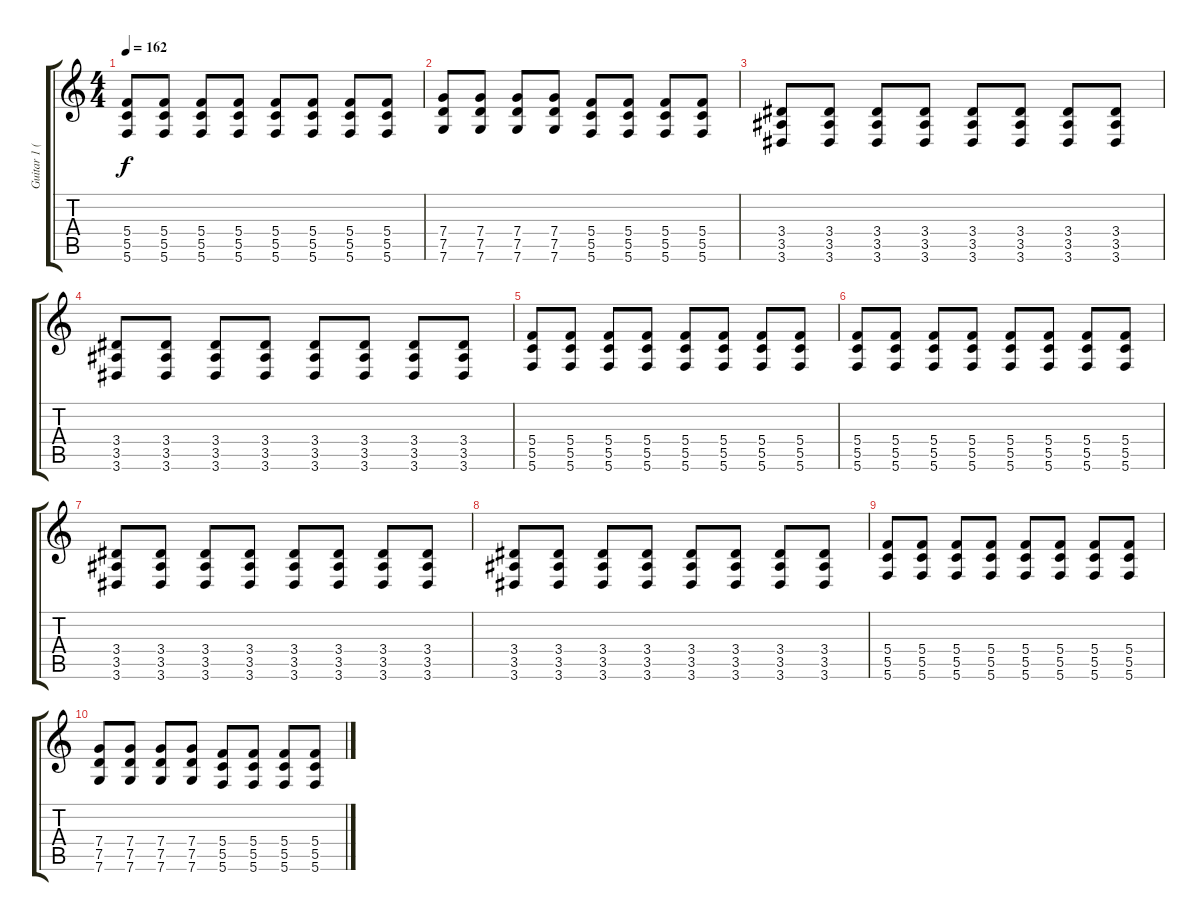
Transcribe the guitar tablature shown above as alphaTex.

\track ("Guitar 1 (Distorted- Tuck)" "Guitar 1 (") {instrument distortionguitar}
\staff {score tabs}
\tuning (D4 A3 F3 C3 G2 C2) {hide}
\ts (4 4)
\tempo 162
\clef g2
\ks c
(5.4 5.5 5.6).8{dy f} (5.4 5.5 5.6).8 (5.4 5.5 5.6).8 (5.4 5.5 5.6).8 (5.4 5.5 5.6).8 (5.4 5.5 5.6).8 (5.4 5.5 5.6).8 (5.4 5.5 5.6).8 |
(7.4 7.5 7.6).8 (7.4 7.5 7.6).8 (7.4 7.5 7.6).8 (7.4 7.5 7.6).8 (5.4 5.5 5.6).8 (5.4 5.5 5.6).8 (5.4 5.5 5.6).8 (5.4 5.5 5.6).8 |
(3.4 3.5 3.6).8 (3.4 3.5 3.6).8 (3.4 3.5 3.6).8 (3.4 3.5 3.6).8 (3.4 3.5 3.6).8 (3.4 3.5 3.6).8 (3.4 3.5 3.6).8 (3.4 3.5 3.6).8 |
(3.4 3.5 3.6).8 (3.4 3.5 3.6).8 (3.4 3.5 3.6).8 (3.4 3.5 3.6).8 (3.4 3.5 3.6).8 (3.4 3.5 3.6).8 (3.4 3.5 3.6).8 (3.4 3.5 3.6).8 |
(5.4 5.5 5.6).8 (5.4 5.5 5.6).8 (5.4 5.5 5.6).8 (5.4 5.5 5.6).8 (5.4 5.5 5.6).8 (5.4 5.5 5.6).8 (5.4 5.5 5.6).8 (5.4 5.5 5.6).8 |
(5.4 5.5 5.6).8 (5.4 5.5 5.6).8 (5.4 5.5 5.6).8 (5.4 5.5 5.6).8 (5.4 5.5 5.6).8 (5.4 5.5 5.6).8 (5.4 5.5 5.6).8 (5.4 5.5 5.6).8 |
(3.4 3.5 3.6).8 (3.4 3.5 3.6).8 (3.4 3.5 3.6).8 (3.4 3.5 3.6).8 (3.4 3.5 3.6).8 (3.4 3.5 3.6).8 (3.4 3.5 3.6).8 (3.4 3.5 3.6).8 |
(3.4 3.5 3.6).8 (3.4 3.5 3.6).8 (3.4 3.5 3.6).8 (3.4 3.5 3.6).8 (3.4 3.5 3.6).8 (3.4 3.5 3.6).8 (3.4 3.5 3.6).8 (3.4 3.5 3.6).8 |
(5.4 5.5 5.6).8 (5.4 5.5 5.6).8 (5.4 5.5 5.6).8 (5.4 5.5 5.6).8 (5.4 5.5 5.6).8 (5.4 5.5 5.6).8 (5.4 5.5 5.6).8 (5.4 5.5 5.6).8 |
(7.4 7.5 7.6).8 (7.4 7.5 7.6).8 (7.4 7.5 7.6).8 (7.4 7.5 7.6).8 (5.4 5.5 5.6).8 (5.4 5.5 5.6).8 (5.4 5.5 5.6).8 (5.4 5.5 5.6).8
